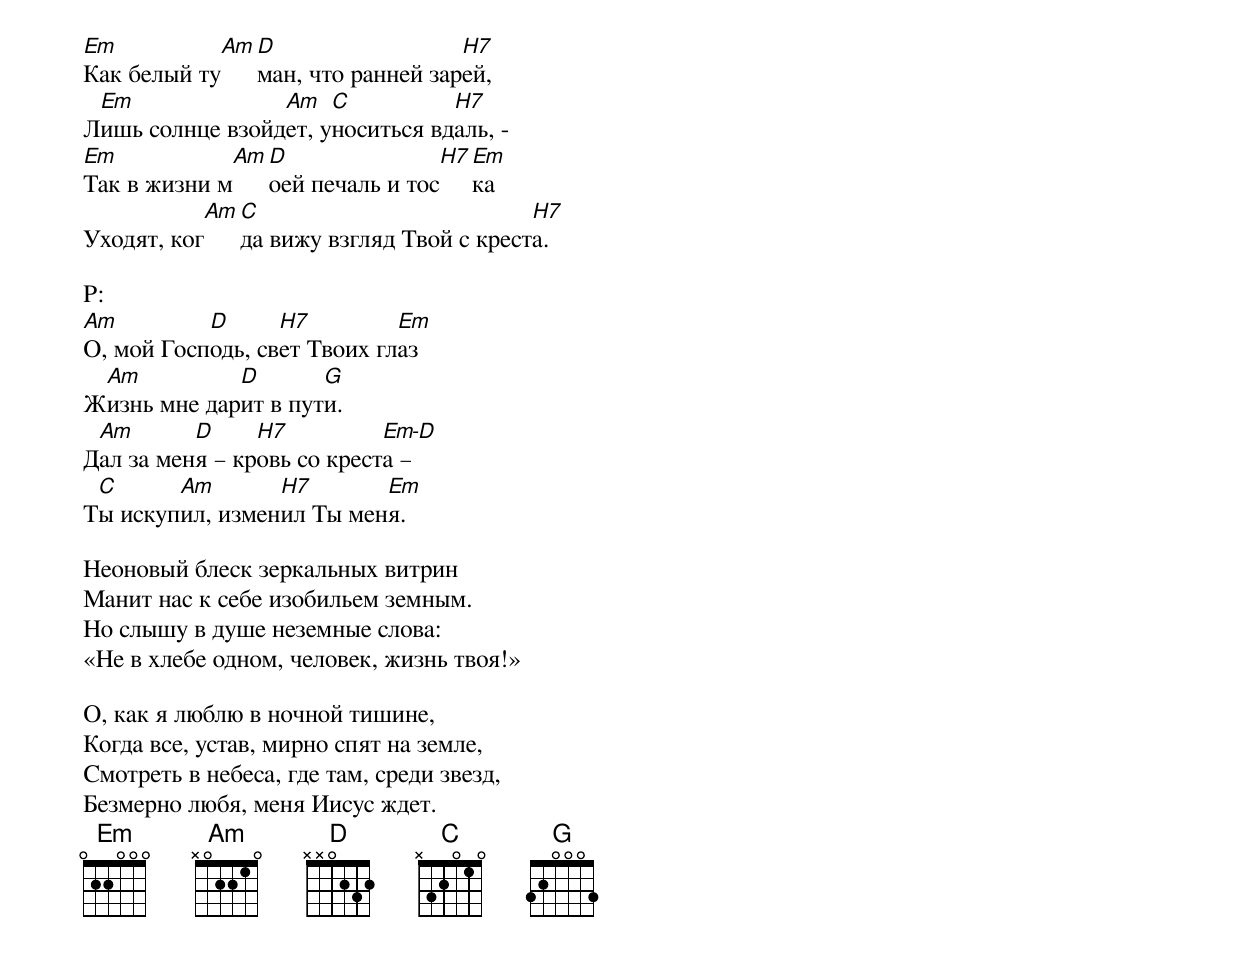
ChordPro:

[Em]Как белый ту[Am][D]ман, что ранней зар[H7]ей,
Л[Em]ишь солнце взойд[Am]ет, у[C]носиться вд[H7]аль, -
[Em]Так в жизни м[Am][D]оей печаль и тос[H7][Em]ка
Уходят, ког[Am][C]да вижу взгляд Твой с крест[H7]а.

P:
[Am]О, мой Госп[D]одь, св[H7]ет Твоих гл[Em]аз
Ж[Am]изнь мне дар[D]ит в пут[G]и.
Д[Am]ал за мен[D]я – кр[H7]овь со крест[Em-D]а –
Т[C]ы искуп[Am]ил, измен[H7]ил Ты мен[Em]я.

Неоновый блеск зеркальных витрин
Манит нас к себе изобильем земным.
Но слышу в душе неземные слова:
«Не в хлебе одном, человек, жизнь твоя!»

О, как я люблю в ночной тишине,
Когда все, устав, мирно спят на земле,
Смотреть в небеса, где там, среди звезд,
Безмерно любя, меня Иисус ждет.
